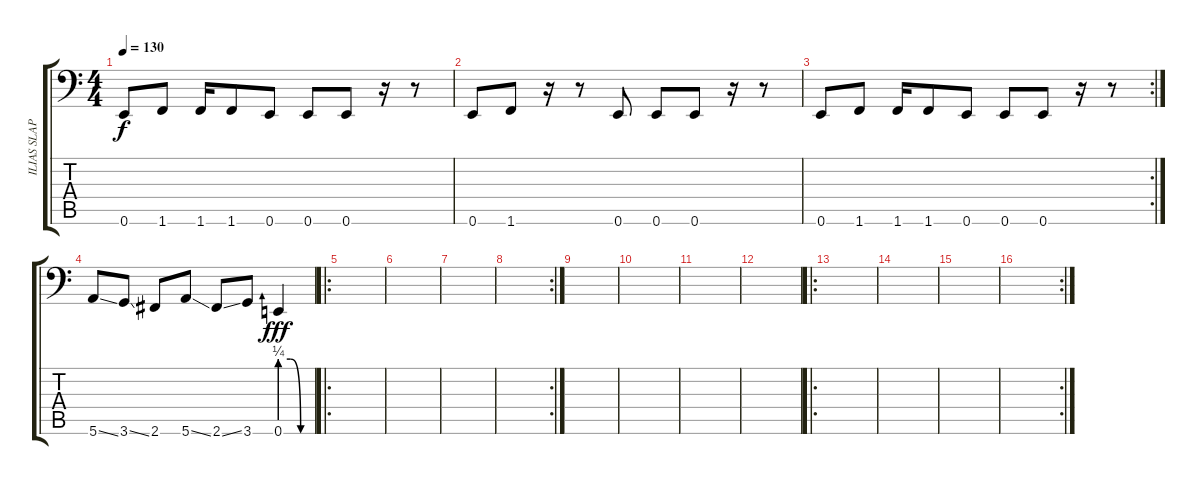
\track ("ILIAS SLAP" "ILIAS SLAP") {instrument slapbass1}
\staff {score tabs}
\tuning (E3 B2 G2 D2 A1 E1) {hide}
\ts (4 4)
\tempo 130
\clef f4
\ks c
0.6.8{dy f} 1.6.8 1.6.16 1.6.8 0.6.8 0.6.8 0.6.8 r.16 r.8 |
0.6.8 1.6.8 r.16 r.8 0.6.8 0.6.8 0.6.8 r.16 r.8 |
\rc 2
0.6.8 1.6.8 1.6.16 1.6.8 0.6.8 0.6.8 0.6.8 r.16 r.8 |
5.6{ss}.8 3.6{ss}.8 2.6.8 5.6{ss}.8 2.6{ss}.8 3.6.8 0.6{be (custom 0 1 20 1 40 0 60 0)}.4{dy fff} |
\ro
|
|
|
\rc 2
|
|
|
|
|
\ro
|
|
|
\rc 2
